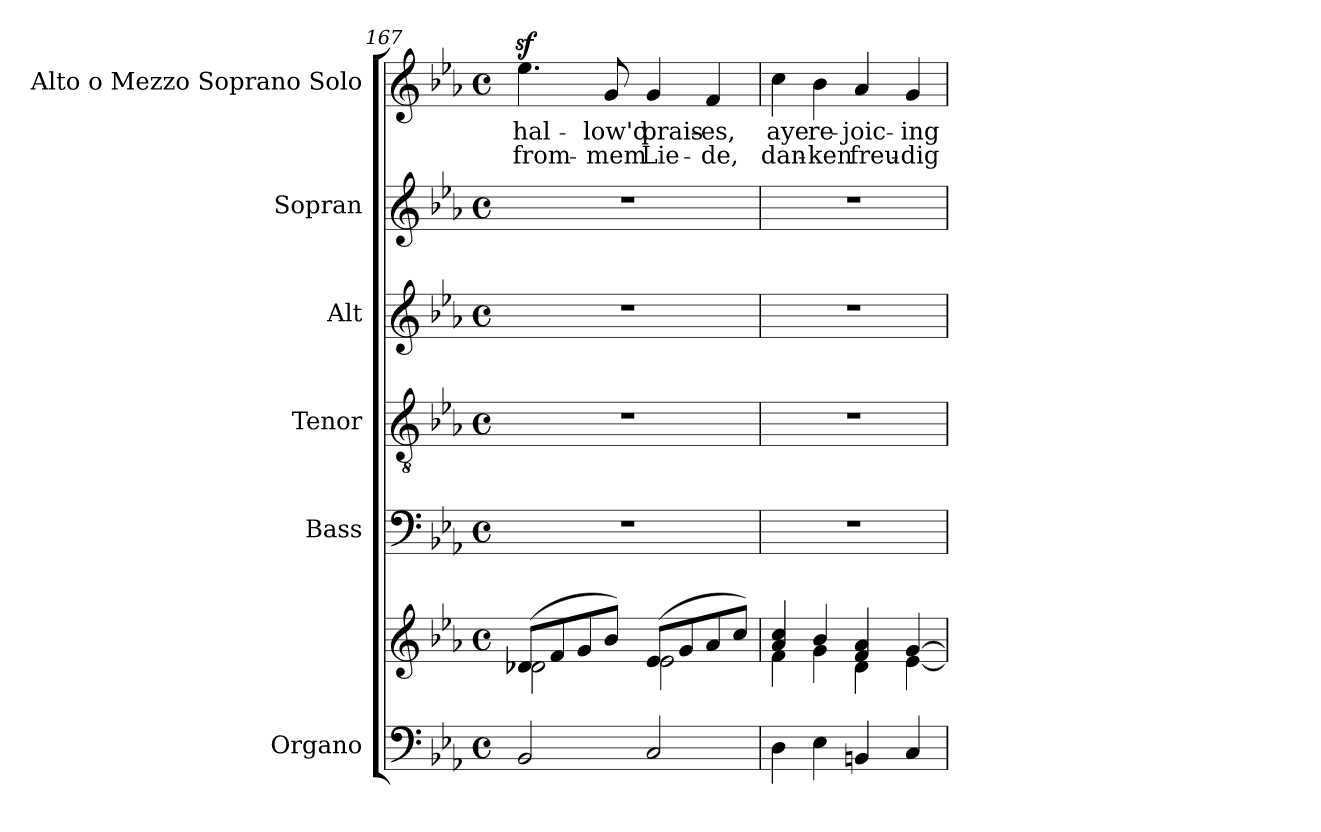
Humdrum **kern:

**kern	**kern	**kern	**kern	**kern	**kern	**kern	**text	**text
*part6	*part6	*part5	*part4	*part3	*part2	*part1	*part1	*part1
*staff7	*staff6	*staff5	*staff4	*staff3	*staff2	*staff1	*staff1	*staff1
*I"Organo	*	*I"Bass	*I"Tenor	*I"Alt	*I"Sopran	*I"Alto o Mezzo Soprano Solo	*	*
*	*	*I'B	*I'T	*I'A	*I'S	*I'S o l o	*	*
*clefF4	*clefG2	*clefF4	*clefGv2	*clefG2	*clefG2	*clefG2	*	*
*k[b-e-a-]	*k[b-e-a-]	*k[b-e-a-]	*k[b-e-a-]	*k[b-e-a-]	*k[b-e-a-]	*k[b-e-a-]	*	*
*M4/4	*M4/4	*M4/4	*M4/4	*M4/4	*M4/4	*M4/4	*	*
*met(c)	*met(c)	*met(c)	*met(c)	*met(c)	*met(c)	*met(c)	*	*
=167	=167	=167	=167	=167	=167	=167	=167	=167
*	*^	*	*	*	*	*	*	*
!	!	!	!	!	!	!	!	!LO:LY:b	!LO:LY:b
2BB-/	(>8d-X/L	2d-\	1r	1r	1r	1r	4.ee-z<\	hal-	from-
.	8f/	.	.	.	.	.	.	.	.
.	8g/	.	.	.	.	.	.	.	.
!	!	!	!	!	!	!	!	!LO:LY:b	!LO:LY:b
.	8b-/J)	.	.	.	.	.	8g/	-low'd	-mem
!	!	!	!	!	!	!	!	!LO:LY:b	!LO:LY:b
2C/	(>8e-/L	2e-\	.	.	.	.	4g/	prais-	Lie-
.	8g/	.	.	.	.	.	.	.	.
!	!	!	!	!	!	!	!	!LO:LY:b	!LO:LY:b
.	8a-/	.	.	.	.	.	4f/	-es,	-de,
.	8cc/J)	.	.	.	.	.	.	.	.
=168	=168	=168	=168	=168	=168	=168	=168	=168	=168
!	!	!	!	!	!	!	!	!LO:LY:b	!LO:LY:b
4D\	4a-/ 4cc/	4f\	1r	1r	1r	1r	4cc\	aye	dan-
!	!	!	!	!	!	!	!	!LO:LY:b	!LO:LY:b
4E-\	4b-/	4g\	.	.	.	.	4b-\	re-	-ken
!	!	!	!	!	!	!	!	!LO:LY:b	!LO:LY:b
4BBn/	4f/ 4a-/	4d\	.	.	.	.	4a-/	-joic-	freu-
!	!	!	!	!	!	!	!	!LO:LY:b	!LO:LY:b
4C/	[4g/	[4e-\	.	.	.	.	4g/	-ing	-dig
*	*v	*v	*	*	*	*	*	*	*
=	=	=	=	=	=	=	=	=
*-	*-	*-	*-	*-	*-	*-	*-	*-
